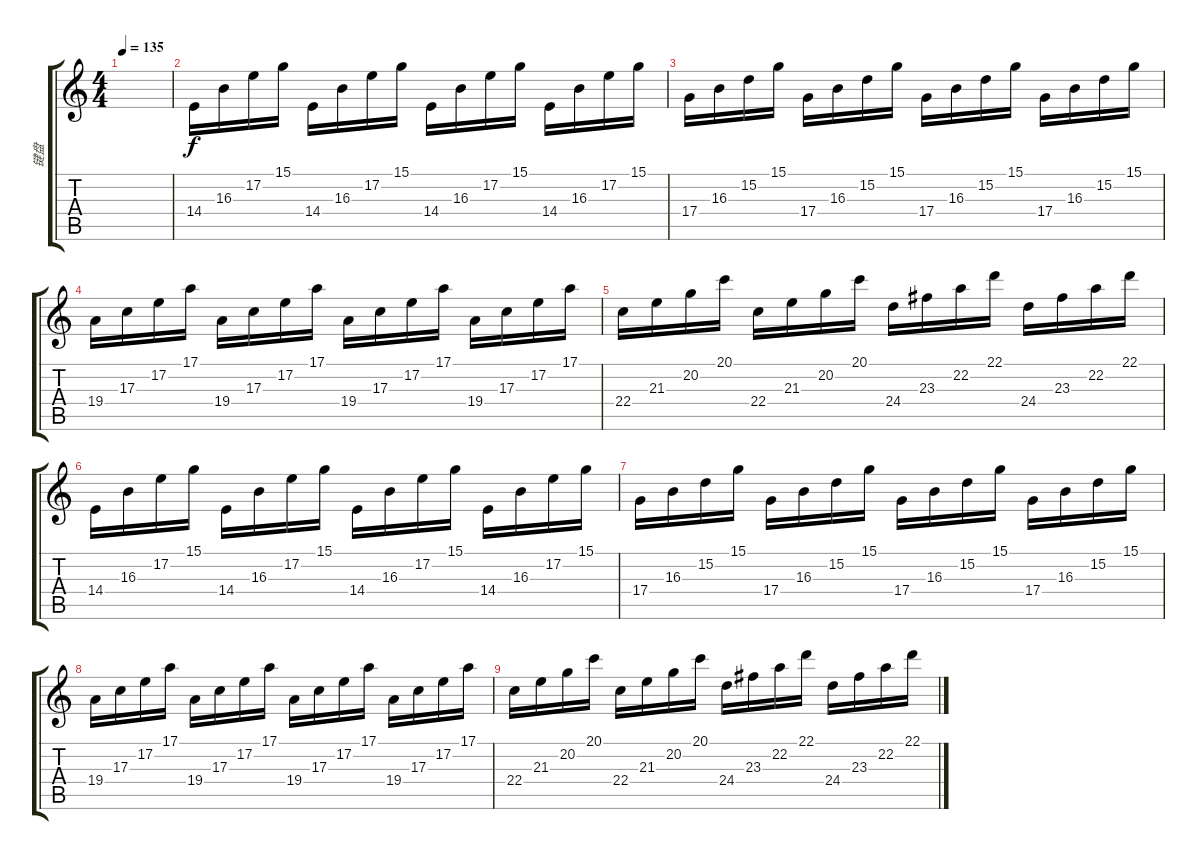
\track ("键盘" "键盘") {instrument electricgrandpiano}
\staff {score tabs}
\tuning (E4 B3 G3 D3 A2 E2) {hide}
\ts (4 4)
\tempo 135
\clef g2
\ks c
|
14.4.16 16.3.16 17.2.16 15.1.16 14.4.16 16.3.16 17.2.16 15.1.16 14.4.16 16.3.16 17.2.16 15.1.16 14.4.16 16.3.16 17.2.16 15.1.16 |
17.4.16 16.3.16 15.2.16 15.1.16 17.4.16 16.3.16 15.2.16 15.1.16 17.4.16 16.3.16 15.2.16 15.1.16 17.4.16 16.3.16 15.2.16 15.1.16 |
19.4.16 17.3.16 17.2.16 17.1.16 19.4.16 17.3.16 17.2.16 17.1.16 19.4.16 17.3.16 17.2.16 17.1.16 19.4.16 17.3.16 17.2.16 17.1.16{txt ""} |
22.4.16 21.3.16 20.2.16 20.1.16 22.4.16 21.3.16 20.2.16 20.1.16 24.4.16 23.3.16 22.2.16 22.1.16 24.4.16 23.3.16 22.2.16 22.1.16 |
14.4.16 16.3.16 17.2.16 15.1.16 14.4.16 16.3.16 17.2.16 15.1.16 14.4.16 16.3.16 17.2.16 15.1.16 14.4.16 16.3.16 17.2.16 15.1.16 |
17.4.16 16.3.16 15.2.16 15.1.16 17.4.16 16.3.16 15.2.16 15.1.16 17.4.16 16.3.16 15.2.16 15.1.16 17.4.16 16.3.16 15.2.16 15.1.16 |
19.4.16 17.3.16 17.2.16 17.1.16 19.4.16 17.3.16 17.2.16 17.1.16 19.4.16 17.3.16 17.2.16 17.1.16 19.4.16 17.3.16 17.2.16 17.1.16 |
22.4.16 21.3.16 20.2.16 20.1.16 22.4.16 21.3.16 20.2.16 20.1.16 24.4.16 23.3.16 22.2.16 22.1.16 24.4.16 23.3.16 22.2.16 22.1.16
